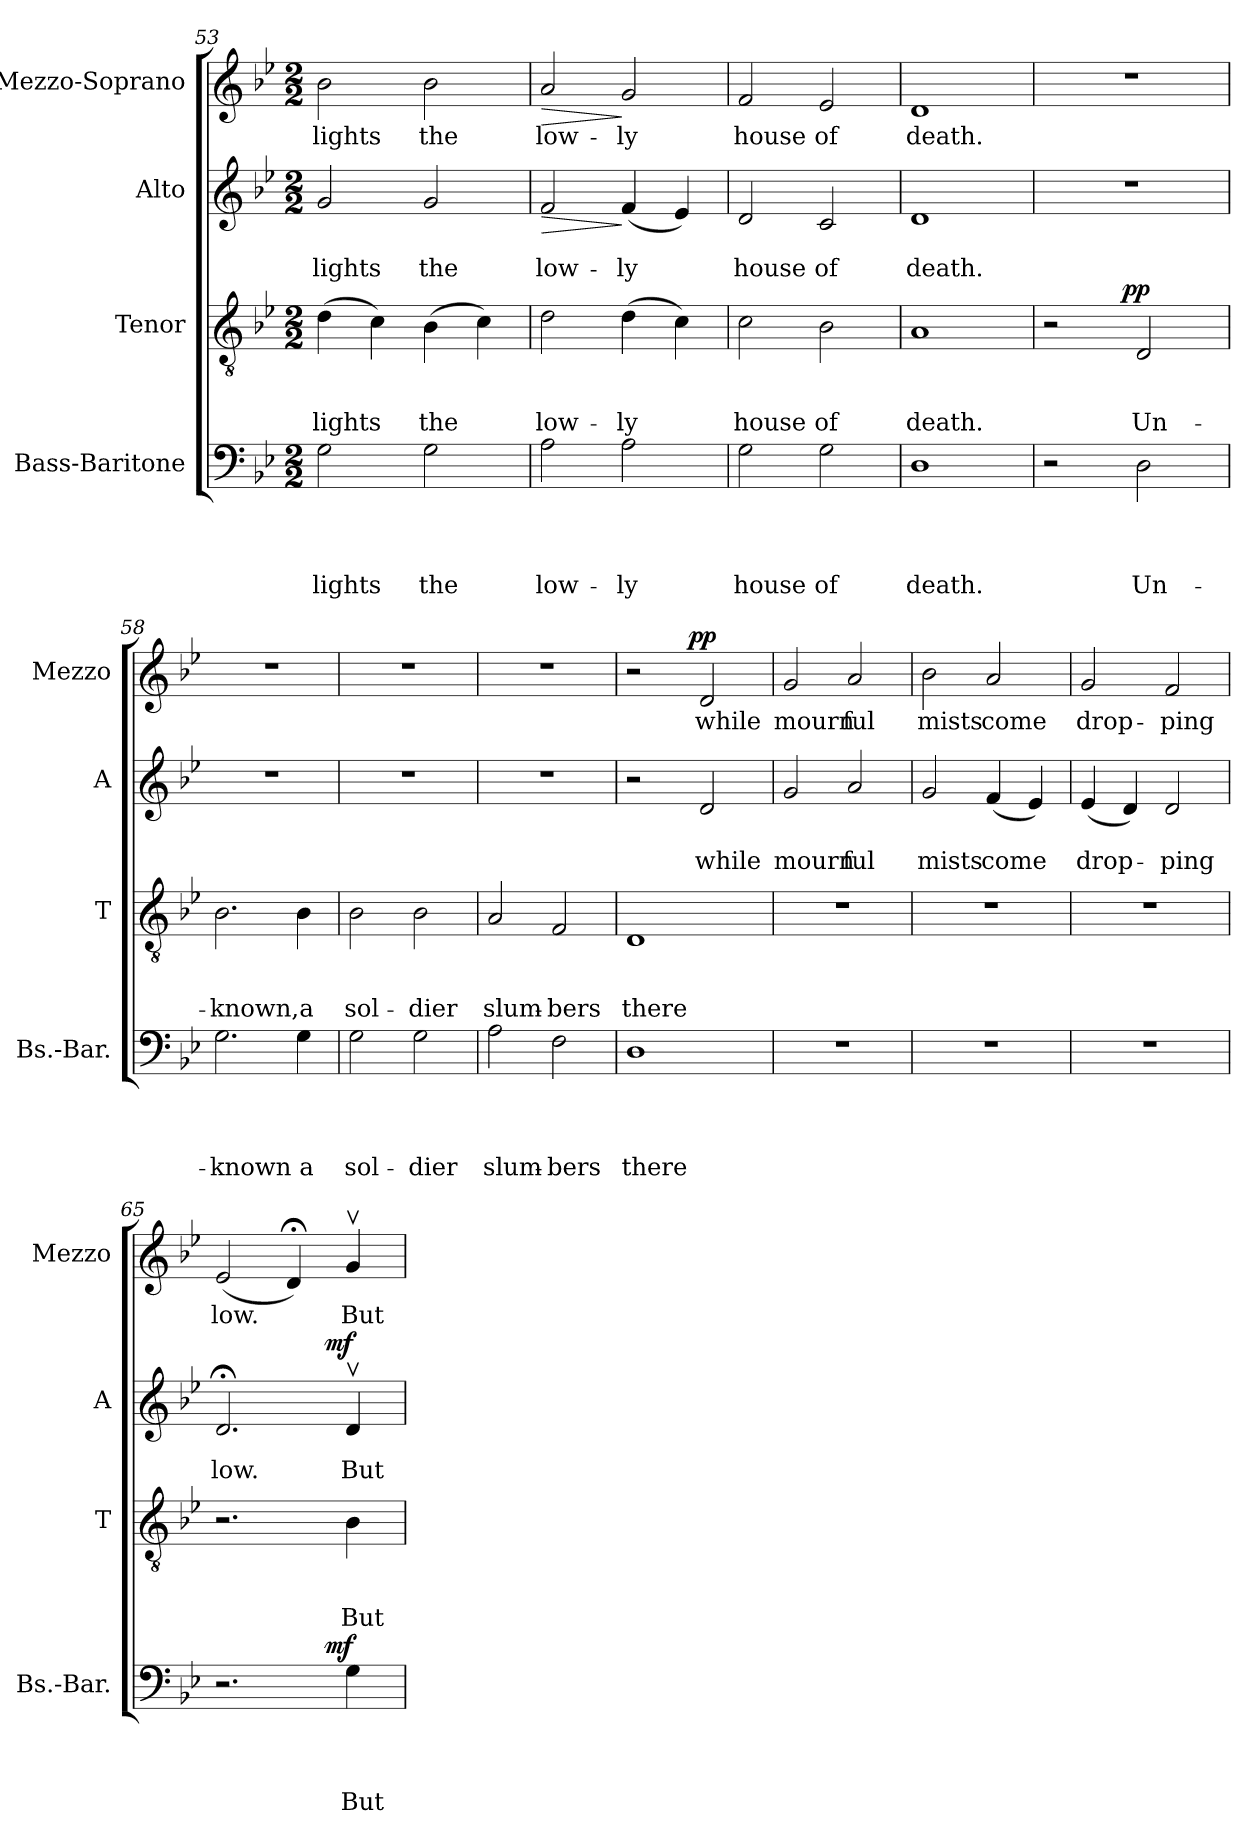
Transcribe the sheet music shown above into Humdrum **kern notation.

**kern	**text	**text	**text	**text	**dynam	**kern	**text	**text	**text	**dynam	**kern	**text	**text	**dynam	**kern	**text	**dynam
*part4	*part4	*part4	*part4	*part4	*part4	*part3	*part3	*part3	*part3	*part3	*part2	*part2	*part2	*part2	*part1	*part1	*part1
*staff4	*staff4	*staff4	*staff4	*staff4	*staff4	*staff3	*staff3	*staff3	*staff3	*staff3	*staff2	*staff2	*staff2	*staff2	*staff1	*staff1	*staff1
*I"Bass-Baritone	*	*	*	*	*	*I"Tenor	*	*	*	*	*I"Alto	*	*	*	*I"Mezzo-Soprano	*	*
*I'Bs.-Bar.	*	*	*	*	*	*I'T	*	*	*	*	*I'A	*	*	*	*I'Mezzo	*	*
*clefF4	*	*	*	*	*	*clefGv2	*	*	*	*	*clefG2	*	*	*	*clefG2	*	*
*k[b-e-]	*	*	*	*	*	*k[b-e-]	*	*	*	*	*k[b-e-]	*	*	*	*k[b-e-]	*	*
*B-:	*	*	*	*	*	*B-:	*	*	*	*	*B-:	*	*	*	*B-:	*	*
*M2/2	*	*	*	*	*	*M2/2	*	*	*	*	*M2/2	*	*	*	*M2/2	*	*
=53	=53	=53	=53	=53	=53	=53	=53	=53	=53	=53	=53	=53	=53	=53	=53	=53	=53
!	!	!	!	!LO:LY:b	!	!	!	!	!LO:LY:b	!	!	!	!LO:LY:b	!	!	!LO:LY:b	!
2G\	.	.	.	lights	.	(>4d\	.	.	lights	.	2g/	.	lights	.	2b-\	lights	.
.	.	.	.	.	.	4c\)	.	.	.	.	.	.	.	.	.	.	.
!	!	!	!	!LO:LY:b	!	!	!	!	!LO:LY:b	!	!	!	!LO:LY:b	!	!	!LO:LY:b	!
2G\	.	.	.	the	.	(>4B-\	.	.	the	.	2g/	.	the	.	2b-\	the	.
.	.	.	.	.	.	4c\)	.	.	.	.	.	.	.	.	.	.	.
!!LO:LB:g=z
=54	=54	=54	=54	=54	=54	=54	=54	=54	=54	=54	=54	=54	=54	=54	=54	=54	=54
!	!	!	!	!LO:LY:b	!	!	!	!	!LO:LY:b	!	!	!	!LO:LY:b	!LO:HP:b	!	!LO:LY:b	!LO:HP:b
2A\	.	.	.	low-	.	2d\	.	.	low-	.	2f/	.	low-	>	2a/	low-	>
!	!	!	!	!LO:LY:b	!	!	!	!	!LO:LY:b	!	!	!	!LO:LY:b	!	!	!LO:LY:b	!
2A\	.	.	.	-ly	.	(>4d\	.	.	-ly	.	(<4f/	.	-ly	]	2g/	-ly	]
.	.	.	.	.	.	4c\)	.	.	.	.	4e-/)	.	.	.	.	.	.
=55	=55	=55	=55	=55	=55	=55	=55	=55	=55	=55	=55	=55	=55	=55	=55	=55	=55
!	!	!	!	!LO:LY:b	!	!	!	!	!LO:LY:b	!	!	!	!LO:LY:b	!	!	!LO:LY:b	!
2G\	.	.	.	house	.	2c\	.	.	house	.	2d/	.	house	.	2f/	house	.
!	!	!	!	!LO:LY:b	!	!	!	!	!LO:LY:b	!	!	!	!LO:LY:b	!	!	!LO:LY:b	!
2G\	.	.	.	of	.	2B-\	.	.	of	.	2c/	.	of	.	2e-/	of	.
=56	=56	=56	=56	=56	=56	=56	=56	=56	=56	=56	=56	=56	=56	=56	=56	=56	=56
!	!	!	!	!LO:LY:b	!	!	!	!	!LO:LY:b	!	!	!	!LO:LY:b	!	!	!LO:LY:b	!
1D	.	.	.	death.	.	1A	.	.	death.	.	1d	.	death.	.	1d	death.	.
=57	=57	=57	=57	=57	=57	=57	=57	=57	=57	=57	=57	=57	=57	=57	=57	=57	=57
*	*	*	*	*	*	*^	*	*	*	*	*	*	*	*	*	*	*
2r	.	.	.	.	.	2r	4...ryy	.	.	.	.	1r	.	.	.	1r	.	.
!	!	!	!	!	!	!	!	!	!	!	!LO:DY:a	!	!	!	!	!	!	!
!	!	!	!	!	!	!	!	!	!	!	!LO:DY:n=1:b	!	!	!	!	!	!	!
.	.	.	.	.	.	.	2ryy	.	.	.	p p	.	.	.	.	.	.	.
!	!	!	!	!LO:LY:b	!	!	!	!	!	!LO:LY:b	!	!	!	!	!	!	!	!
2D\	.	.	.	Un-	.	2D/	.	.	.	Un-	.	.	.	.	.	.	.	.
.	.	.	.	.	.	.	32ryy	.	.	.	.	.	.	.	.	.	.	.
=58	=58	=58	=58	=58	=58	=58	=58	=58	=58	=58	=58	=58	=58	=58	=58	=58	=58	=58
!	!	!	!	!LO:LY:b	!	!	!	!	!	!LO:LY:b	!	!	!	!	!	!	!	!
*	*	*	*	*	*	*v	*v	*	*	*	*	*	*	*	*	*	*	*
2.G\	.	.	.	-known	.	2.B-\	.	.	-known,	.	1r	.	.	.	1r	.	.
!	!	!	!	!LO:LY:b	!	!	!	!	!LO:LY:b	!	!	!	!	!	!	!	!
4G\	.	.	.	a	.	4B-\	.	.	a	.	.	.	.	.	.	.	.
=59	=59	=59	=59	=59	=59	=59	=59	=59	=59	=59	=59	=59	=59	=59	=59	=59	=59
!	!	!	!	!LO:LY:b	!	!	!	!	!LO:LY:b	!	!	!	!	!	!	!	!
2G\	.	.	.	sol-	.	2B-\	.	.	sol-	.	1r	.	.	.	1r	.	.
!	!	!	!	!LO:LY:b	!	!	!	!	!LO:LY:b	!	!	!	!	!	!	!	!
2G\	.	.	.	-dier	.	2B-\	.	.	-dier	.	.	.	.	.	.	.	.
=60	=60	=60	=60	=60	=60	=60	=60	=60	=60	=60	=60	=60	=60	=60	=60	=60	=60
!	!	!	!	!LO:LY:b	!	!	!	!	!LO:LY:b	!	!	!	!	!	!	!	!
2A\	.	.	.	slum-	.	2A/	.	.	slum-	.	1r	.	.	.	1r	.	.
!	!	!	!	!LO:LY:b	!	!	!	!	!LO:LY:b	!	!	!	!	!	!	!	!
2F\	.	.	.	-bers	.	2F/	.	.	-bers	.	.	.	.	.	.	.	.
=61	=61	=61	=61	=61	=61	=61	=61	=61	=61	=61	=61	=61	=61	=61	=61	=61	=61
!	!	!	!	!LO:LY:b	!	!	!	!	!LO:LY:b	!	!	!	!	!	!	!	!
*	*	*	*	*	*	*	*	*	*	*	*	*	*	*	*^	*	*
1D	.	.	.	there	.	1D	.	.	there	.	2r	.	.	.	2r	4...ryy	.	.
!	!	!	!	!	!	!	!	!	!	!	!	!	!	!	!	!	!	!LO:DY:a
!	!	!	!	!	!	!	!	!	!	!	!	!	!	!	!	!	!	!LO:DY:n=1:b
.	.	.	.	.	.	.	.	.	.	.	.	.	.	.	.	2ryy	.	p p
!	!	!	!	!	!	!	!	!	!	!	!	!	!LO:LY:b	!	!	!	!LO:LY:b	!
.	.	.	.	.	.	.	.	.	.	.	2d/	.	while	.	2d/	.	while	.
.	.	.	.	.	.	.	.	.	.	.	.	.	.	.	.	32ryy	.	.
!!LO:PB:g=z
=62	=62	=62	=62	=62	=62	=62	=62	=62	=62	=62	=62	=62	=62	=62	=62	=62	=62	=62
!	!	!	!	!	!	!	!	!	!	!	!	!	!LO:LY:b	!	!	!	!LO:LY:b	!
*	*	*	*	*	*	*	*	*	*	*	*	*	*	*	*v	*v	*	*
1r	.	.	.	.	.	1r	.	.	.	.	2g/	.	mourn-	.	2g/	mourn-	.
!	!	!	!	!	!	!	!	!	!	!	!	!	!LO:LY:b	!	!	!LO:LY:b	!
.	.	.	.	.	.	.	.	.	.	.	2a/	.	-ful	.	2a/	-ful	.
=63	=63	=63	=63	=63	=63	=63	=63	=63	=63	=63	=63	=63	=63	=63	=63	=63	=63
!	!	!	!	!	!	!	!	!	!	!	!	!	!LO:LY:b	!	!	!LO:LY:b	!
1r	.	.	.	.	.	1r	.	.	.	.	2g/	.	mists	.	2b-\	mists	.
!	!	!	!	!	!	!	!	!	!	!	!	!	!LO:LY:b	!	!	!LO:LY:b	!
.	.	.	.	.	.	.	.	.	.	.	(<4f/	.	come	.	2a/	come	.
.	.	.	.	.	.	.	.	.	.	.	4e-/)	.	.	.	.	.	.
=64	=64	=64	=64	=64	=64	=64	=64	=64	=64	=64	=64	=64	=64	=64	=64	=64	=64
!	!	!	!	!	!	!	!	!	!	!	!	!	!LO:LY:b	!	!	!LO:LY:b	!
1r	.	.	.	.	.	1r	.	.	.	.	(<4e-/	.	drop-	.	2g/	drop-	.
.	.	.	.	.	.	.	.	.	.	.	4d/)	.	.	.	.	.	.
!	!	!	!	!	!	!	!	!	!	!	!	!	!LO:LY:b	!	!	!LO:LY:b	!
.	.	.	.	.	.	.	.	.	.	.	2d/	.	-ping	.	2f/	-ping	.
=65	=65	=65	=65	=65	=65	=65	=65	=65	=65	=65	=65	=65	=65	=65	=65	=65	=65
!	!	!	!	!	!	!	!	!	!	!	!	!	!LO:LY:b	!	!	!LO:LY:b	!
*^	*	*	*	*	*	*	*	*	*	*	*^	*	*	*	*^	*	*
2.r	2ryy	.	.	.	.	.	2.r	.	.	.	.	2.d;/	2ryy	.	low.	.	(<2e-/	2ryy	low.	.
.	8.ryy	.	.	.	.	.	.	.	.	.	.	.	8.ryy	.	.	.	4d;/)	8.ryy	.	.
!	!	!	!	!	!	!LO:DY:a	!	!	!	!	!	!	!	!	!	!LO:DY:b	!	!	!	!LO:DY:a
!	!	!	!	!	!	!	!	!	!	!	!	!	!	!	!	!	!	!	!	!LO:DY:n=1:b
.	4ryy	.	.	.	.	mf	.	.	.	.	.	.	4ryy	.	.	mf	.	4ryy	.	mf mf
!	!	!	!	!	!LO:LY:b	!	!	!	!	!LO:LY:b	!	!	!	!	!LO:LY:b	!	!	!	!LO:LY:b	!
4G\	.	.	.	.	But	.	4B-\	.	.	But	.	4dv>/	.	.	But	.	4gv>/	.	But	.
.	16ryy	.	.	.	.	.	.	.	.	.	.	.	16ryy	.	.	.	.	16ryy	.	.
*	*	*	*	*	*	*	*	*	*	*	*	*v	*v	*	*	*	*	*	*	*
*v	*v	*	*	*	*	*	*	*	*	*	*	*	*	*	*	*v	*v	*	*
=	=	=	=	=	=	=	=	=	=	=	=	=	=	=	=	=	=
*-	*-	*-	*-	*-	*-	*-	*-	*-	*-	*-	*-	*-	*-	*-	*-	*-	*-
